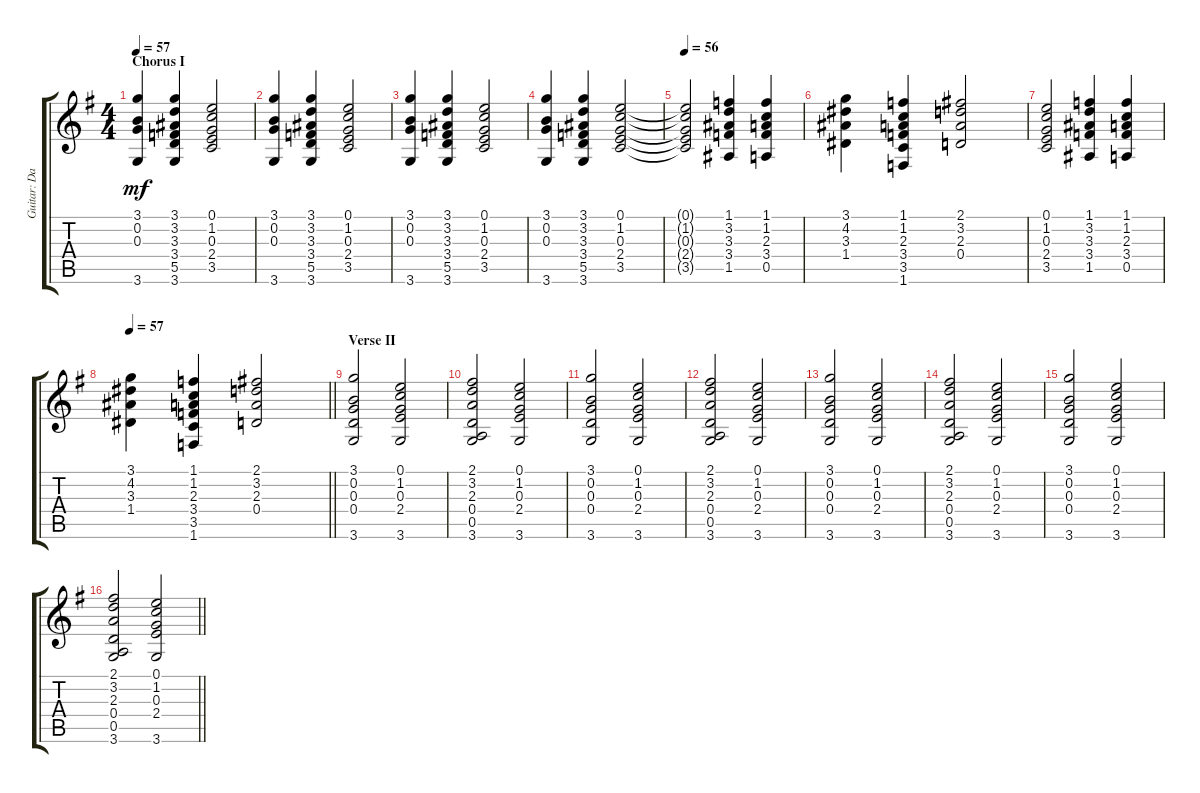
\track ("Guitar: Dave" "Guitar: Da") {instrument acousticguitarnylon}
\staff {score tabs}
\tuning (E4 B3 G3 D3 A2 E2) {hide}
\ts (4 4)
\section ("" "Chorus I")
\tempo 57
\clef g2
\ks g
(3.1 0.2 0.3 3.6).4{dy mf} (3.1 3.2 3.3 3.4 5.5 3.6).4 (0.1 1.2 0.3 2.4 3.5).2 |
(3.1 0.2 0.3 3.6).4 (3.1 3.2 3.3 3.4 5.5 3.6).4 (0.1 1.2 0.3 2.4 3.5).2 |
(3.1 0.2 0.3 3.6).4 (3.1 3.2 3.3 3.4 5.5 3.6).4 (0.1 1.2 0.3 2.4 3.5).2 |
(3.1 0.2 0.3 3.6).4 (3.1 3.2 3.3 3.4 5.5 3.6).4 (0.1 1.2 0.3 2.4 3.5).2 |
\tempo 56
(0.1{t} 1.2{t} 0.3{t} 2.4{t} 3.5{t}).2 (1.1 3.2 3.3 3.4 1.5).4 (1.1 1.2 2.3 3.4 0.5).4 |
(3.1 4.2 3.3 1.4).4 (1.1 1.2 2.3 3.4 3.5 1.6).4 (2.1 3.2 2.3 0.4).2 |
(0.1 1.2 0.3 2.4 3.5).2 (1.1 3.2 3.3 3.4 1.5).4 (1.1 1.2 2.3 3.4 0.5).4 |
\tempo 57
\barLineRight lightlight
(3.1 4.2 3.3 1.4).4 (1.1 1.2 2.3 3.4 3.5 1.6).4 (2.1 3.2 2.3 0.4).2 |
\section ("" "Verse II")
(3.1 0.2 0.3 0.4 3.6).2 (0.1 1.2 0.3 2.4 3.6).2 |
(2.1 3.2 2.3 0.4 0.5 3.6).2 (0.1 1.2 0.3 2.4 3.6).2 |
(3.1 0.2 0.3 0.4 3.6).2 (0.1 1.2 0.3 2.4 3.6).2 |
(2.1 3.2 2.3 0.4 0.5 3.6).2 (0.1 1.2 0.3 2.4 3.6).2 |
(3.1 0.2 0.3 0.4 3.6).2 (0.1 1.2 0.3 2.4 3.6).2 |
(2.1 3.2 2.3 0.4 0.5 3.6).2 (0.1 1.2 0.3 2.4 3.6).2 |
(3.1 0.2 0.3 0.4 3.6).2 (0.1 1.2 0.3 2.4 3.6).2 |
\barLineRight lightlight
(2.1 3.2 2.3 0.4 0.5 3.6).2 (0.1 1.2 0.3 2.4 3.6).2
